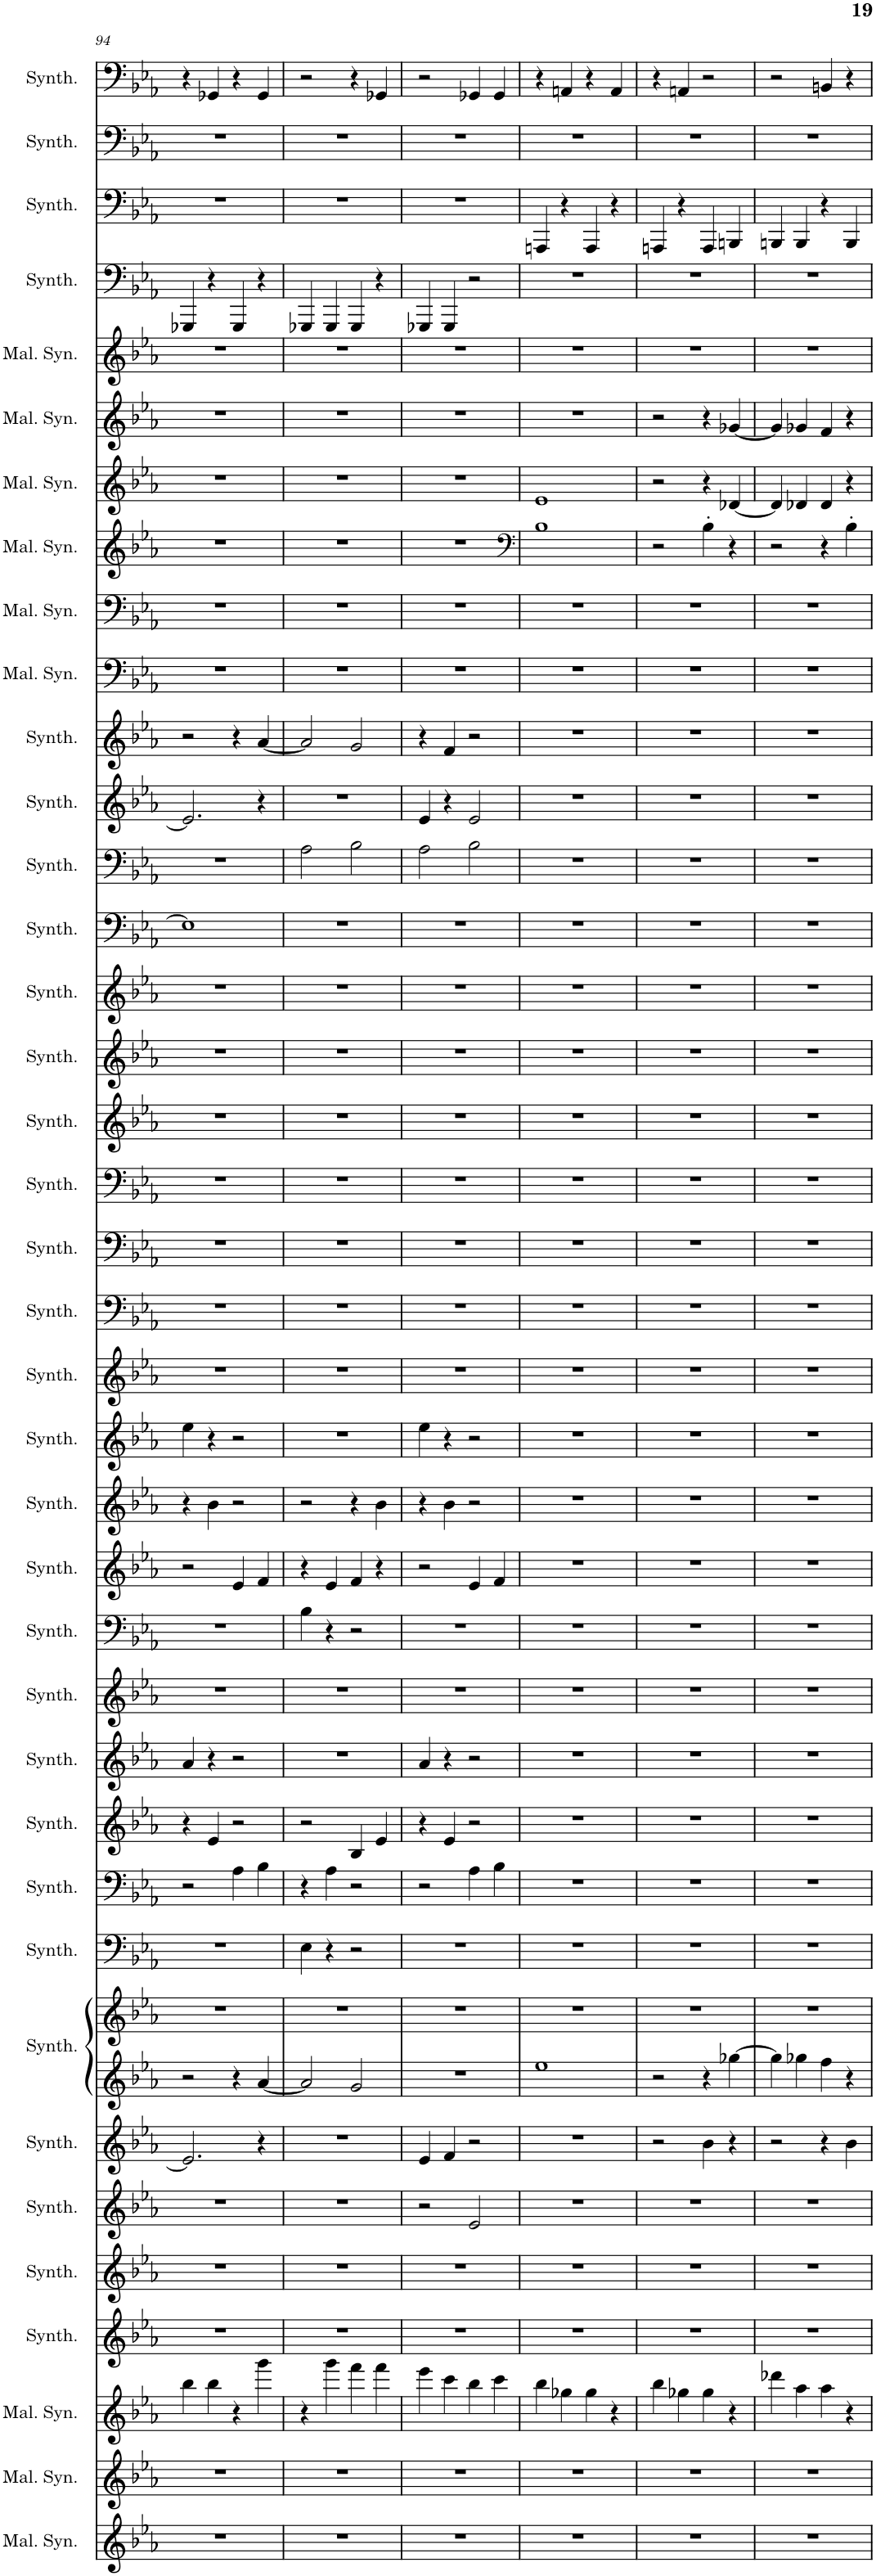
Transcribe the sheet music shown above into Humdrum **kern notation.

**kern	**kern	**kern	**kern	**kern	**kern	**kern	**kern	**kern	**kern	**kern	**kern	**kern	**kern	**kern	**kern	**kern	**kern	**kern	**kern	**kern	**kern	**kern	**kern	**kern	**kern	**kern	**kern	**kern	**kern	**kern	**kern	**kern	**kern	**kern	**kern	**kern	**kern	**kern
*part38	*part37	*part36	*part35	*part34	*part33	*part32	*part31	*part31	*part30	*part29	*part28	*part27	*part26	*part25	*part24	*part23	*part22	*part21	*part20	*part19	*part18	*part17	*part16	*part15	*part14	*part13	*part12	*part11	*part10	*part9	*part8	*part7	*part6	*part5	*part4	*part3	*part2	*part1
*staff39	*staff38	*staff37	*staff36	*staff35	*staff34	*staff33	*staff32	*staff31	*staff30	*staff29	*staff28	*staff27	*staff26	*staff25	*staff24	*staff23	*staff22	*staff21	*staff20	*staff19	*staff18	*staff17	*staff16	*staff15	*staff14	*staff13	*staff12	*staff11	*staff10	*staff9	*staff8	*staff7	*staff6	*staff5	*staff4	*staff3	*staff2	*staff1
*I"Mallet Synthesizer	*I"Mallet Synthesizer	*I"Mallet Synthesizer, Synth	*I"Saw Synthesizer	*I"Saw Synthesizer	*I"Saw Synthesizer	*I"Saw Synthesizer	*I"Saw Synthesizer, Piano	*	*I"Saw Synthesizer	*I"Saw Synthesizer	*I"Saw Synthesizer	*I"Saw Synthesizer	*I"Saw Synthesizer, Harmony 2	*I"Saw Synthesizer	*I"Saw Synthesizer	*I"Saw Synthesizer	*I"Saw Synthesizer	*I"Saw Synthesizer, Harmony 1	*I"String Synthesizer	*I"String Synthesizer	*I"String Synthesizer	*I"String Synthesizer	*I"String Synthesizer	*I"String Synthesizer, Clean GTR	*I"String Synthesizer	*I"String Synthesizer	*I"String Synthesizer	*I"String Synthesizer, Choir	*I"Mallet Synthesizer	*I"Mallet Synthesizer	*I"Mallet Synthesizer	*I"Mallet Synthesizer	*I"Mallet Synthesizer	*I"Mallet Synthesizer, Center Lead 1	*I"Bass Synthesizer	*I"Bass Synthesizer	*I"Bass Synthesizer	*I"Bass Synthesizer, Bass GTR
*I'Mal. Syn.	*I'Mal. Syn.	*I'Mal. Syn.	*I'Synth.	*I'Synth.	*I'Synth.	*I'Synth.	*I'Synth.	*	*I'Synth.	*I'Synth.	*I'Synth.	*I'Synth.	*I'Synth.	*I'Synth.	*I'Synth.	*I'Synth.	*I'Synth.	*I'Synth.	*I'Synth.	*I'Synth.	*I'Synth.	*I'Synth.	*I'Synth.	*I'Synth.	*I'Synth.	*I'Synth.	*I'Synth.	*I'Synth.	*I'Mal. Syn.	*I'Mal. Syn.	*I'Mal. Syn.	*I'Mal. Syn.	*I'Mal. Syn.	*I'Mal. Syn.	*I'Synth.	*I'Synth.	*I'Synth.	*I'Synth.
!!LO:PB:g=z
*clefG2	*clefG2	*clefG2	*clefG2	*clefG2	*clefG2	*clefG2	*clefG2	*clefG2	*clefF4	*clefF4	*clefG2	*clefG2	*clefG2	*clefF4	*clefG2	*clefG2	*clefG2	*clefG2	*clefF4	*clefF4	*clefF4	*clefG2	*clefG2	*clefG2	*clefF4	*clefF4	*clefG2	*clefG2	*clefF4	*clefF4	*clefG2	*clefG2	*clefG2	*clefG2	*clefF4	*clefF4	*clefF4	*clefF4
*k[b-e-a-]	*k[b-e-a-]	*k[b-e-a-]	*k[b-e-a-]	*k[b-e-a-]	*k[b-e-a-]	*k[b-e-a-]	*k[b-e-a-]	*k[b-e-a-]	*k[b-e-a-]	*k[b-e-a-]	*k[b-e-a-]	*k[b-e-a-]	*k[b-e-a-]	*k[b-e-a-]	*k[b-e-a-]	*k[b-e-a-]	*k[b-e-a-]	*k[b-e-a-]	*k[b-e-a-]	*k[b-e-a-]	*k[b-e-a-]	*k[b-e-a-]	*k[b-e-a-]	*k[b-e-a-]	*k[b-e-a-]	*k[b-e-a-]	*k[b-e-a-]	*k[b-e-a-]	*k[b-e-a-]	*k[b-e-a-]	*k[b-e-a-]	*k[b-e-a-]	*k[b-e-a-]	*k[b-e-a-]	*k[b-e-a-]	*k[b-e-a-]	*k[b-e-a-]	*k[b-e-a-]
*M4/4	*M4/4	*M4/4	*M4/4	*M4/4	*M4/4	*M4/4	*M4/4	*M4/4	*M4/4	*M4/4	*M4/4	*M4/4	*M4/4	*M4/4	*M4/4	*M4/4	*M4/4	*M4/4	*M4/4	*M4/4	*M4/4	*M4/4	*M4/4	*M4/4	*M4/4	*M4/4	*M4/4	*M4/4	*M4/4	*M4/4	*M4/4	*M4/4	*M4/4	*M4/4	*M4/4	*M4/4	*M4/4	*M4/4
=94	=94	=94	=94	=94	=94	=94	=94	=94	=94	=94	=94	=94	=94	=94	=94	=94	=94	=94	=94	=94	=94	=94	=94	=94	=94	=94	=94	=94	=94	=94	=94	=94	=94	=94	=94	=94	=94	=94
1r	1r	4bb-\	1r	1r	1r	2.e-/]	2r	1r	1r	2r	4r	4a-/	1r	1r	2r	4r	4ee-\	1r	1r	1r	1r	1r	1r	1r	1E-]	1r	2.e-/]	2r	1r	1r	1r	1r	1r	1r	4GGG-X/	1r	1r	4r
.	.	4bb-\	.	.	.	.	.	.	.	.	4e-/	4r	.	.	.	4b-\	4r	.	.	.	.	.	.	.	.	.	.	.	.	.	.	.	.	.	4r	.	.	4GG-X/
.	.	4r	.	.	.	.	4r	.	.	4A-\	2r	2r	.	.	4e-/	2r	2r	.	.	.	.	.	.	.	.	.	.	4r	.	.	.	.	.	.	4GGG-/	.	.	4r
.	.	4ggg\	.	.	.	4r	[4a-/	.	.	4B-\	.	.	.	.	4f/	.	.	.	.	.	.	.	.	.	.	.	4r	[4a-/	.	.	.	.	.	.	4r	.	.	4GG-/
=95	=95	=95	=95	=95	=95	=95	=95	=95	=95	=95	=95	=95	=95	=95	=95	=95	=95	=95	=95	=95	=95	=95	=95	=95	=95	=95	=95	=95	=95	=95	=95	=95	=95	=95	=95	=95	=95	=95
1r	1r	4r	1r	1r	1r	1r	2a-/]	1r	4E-\	4r	2r	1r	1r	4B-\	4r	2r	1r	1r	1r	1r	1r	1r	1r	1r	1r	2A-\	1r	2a-/]	1r	1r	1r	1r	1r	1r	4GGG-X/	1r	1r	2r
.	.	4ggg\	.	.	.	.	.	.	4r	4A-\	.	.	.	4r	4e-/	.	.	.	.	.	.	.	.	.	.	.	.	.	.	.	.	.	.	.	4GGG-/	.	.	.
.	.	4fff\	.	.	.	.	2g/	.	2r	2r	4B-/	.	.	2r	4f/	4r	.	.	.	.	.	.	.	.	.	2B-\	.	2g/	.	.	.	.	.	.	4GGG-/	.	.	4r
.	.	4fff\	.	.	.	.	.	.	.	.	4e-/	.	.	.	4r	4b-\	.	.	.	.	.	.	.	.	.	.	.	.	.	.	.	.	.	.	4r	.	.	4GG-X/
=96	=96	=96	=96	=96	=96	=96	=96	=96	=96	=96	=96	=96	=96	=96	=96	=96	=96	=96	=96	=96	=96	=96	=96	=96	=96	=96	=96	=96	=96	=96	=96	=96	=96	=96	=96	=96	=96	=96
1r	1r	4eee-\	1r	1r	2r	4e-/	1r	1r	1r	2r	4r	4a-/	1r	1r	2r	4r	4ee-\	1r	1r	1r	1r	1r	1r	1r	1r	2A-\	4e-/	4r	1r	1r	1r	1r	1r	1r	4GGG-X/	1r	1r	2r
.	.	4ccc\	.	.	.	4f/	.	.	.	.	4e-/	4r	.	.	.	4b-\	4r	.	.	.	.	.	.	.	.	.	4r	4f/	.	.	.	.	.	.	4GGG-/	.	.	.
.	.	4bb-\	.	.	2e-/	2r	.	.	.	4A-\	2r	2r	.	.	4e-/	2r	2r	.	.	.	.	.	.	.	.	2B-\	2e-/	2r	.	.	.	.	.	.	2r	.	.	4GG-X/
.	.	4ccc\	.	.	.	.	.	.	.	4B-\	.	.	.	.	4f/	.	.	.	.	.	.	.	.	.	.	.	.	.	.	.	.	.	.	.	.	.	.	4GG-/
=97	=97	=97	=97	=97	=97	=97	=97	=97	=97	=97	=97	=97	=97	=97	=97	=97	=97	=97	=97	=97	=97	=97	=97	=97	=97	=97	=97	=97	=97	=97	=97	=97	=97	=97	=97	=97	=97	=97
*	*	*	*	*	*	*	*	*	*	*	*	*	*	*	*	*	*	*	*	*	*	*	*	*	*	*	*	*	*	*	*clefF4	*	*	*	*	*	*	*
1r	1r	4bb-\	1r	1r	1r	1r	1ee-	1r	1r	1r	1r	1r	1r	1r	1r	1r	1r	1r	1r	1r	1r	1r	1r	1r	1r	1r	1r	1r	1r	1r	1B-	1e-	1r	1r	1r	4AAAn/	1r	4r
.	.	4gg-X\	.	.	.	.	.	.	.	.	.	.	.	.	.	.	.	.	.	.	.	.	.	.	.	.	.	.	.	.	.	.	.	.	.	4r	.	4AAn/
.	.	4gg-\	.	.	.	.	.	.	.	.	.	.	.	.	.	.	.	.	.	.	.	.	.	.	.	.	.	.	.	.	.	.	.	.	.	4AAA/	.	4r
.	.	4r	.	.	.	.	.	.	.	.	.	.	.	.	.	.	.	.	.	.	.	.	.	.	.	.	.	.	.	.	.	.	.	.	.	4r	.	4AA/
=98	=98	=98	=98	=98	=98	=98	=98	=98	=98	=98	=98	=98	=98	=98	=98	=98	=98	=98	=98	=98	=98	=98	=98	=98	=98	=98	=98	=98	=98	=98	=98	=98	=98	=98	=98	=98	=98	=98
1r	1r	4bb-\	1r	1r	1r	2r	2r	1r	1r	1r	1r	1r	1r	1r	1r	1r	1r	1r	1r	1r	1r	1r	1r	1r	1r	1r	1r	1r	1r	1r	2r	2r	2r	1r	1r	4AAAn/	1r	4r
.	.	4gg-X\	.	.	.	.	.	.	.	.	.	.	.	.	.	.	.	.	.	.	.	.	.	.	.	.	.	.	.	.	.	.	.	.	.	4r	.	4AAn/
.	.	4gg-\	.	.	.	4b-\	4r	.	.	.	.	.	.	.	.	.	.	.	.	.	.	.	.	.	.	.	.	.	.	.	4B-'\	4r	4r	.	.	4AAA/	.	2r
.	.	4r	.	.	.	4r	[4gg-X\	.	.	.	.	.	.	.	.	.	.	.	.	.	.	.	.	.	.	.	.	.	.	.	4r	[4d-X/	[4g-X/	.	.	4BBBn/	.	.
=99	=99	=99	=99	=99	=99	=99	=99	=99	=99	=99	=99	=99	=99	=99	=99	=99	=99	=99	=99	=99	=99	=99	=99	=99	=99	=99	=99	=99	=99	=99	=99	=99	=99	=99	=99	=99	=99	=99
1r	1r	4ddd-X\	1r	1r	1r	2r	4gg-\]	1r	1r	1r	1r	1r	1r	1r	1r	1r	1r	1r	1r	1r	1r	1r	1r	1r	1r	1r	1r	1r	1r	1r	2r	4d-/]	4g-/]	1r	1r	4BBBn/	1r	2r
.	.	4aa-\	.	.	.	.	4gg-X\	.	.	.	.	.	.	.	.	.	.	.	.	.	.	.	.	.	.	.	.	.	.	.	.	4d-X/	4g-X/	.	.	4BBB/	.	.
.	.	4aa-\	.	.	.	4r	4ff\	.	.	.	.	.	.	.	.	.	.	.	.	.	.	.	.	.	.	.	.	.	.	.	4r	4d-/	4f/	.	.	4r	.	4BBn/
.	.	4r	.	.	.	4b-\	4r	.	.	.	.	.	.	.	.	.	.	.	.	.	.	.	.	.	.	.	.	.	.	.	4B-'\	4r	4r	.	.	4BBB/	.	4r
=	=	=	=	=	=	=	=	=	=	=	=	=	=	=	=	=	=	=	=	=	=	=	=	=	=	=	=	=	=	=	=	=	=	=	=	=	=	=
*-	*-	*-	*-	*-	*-	*-	*-	*-	*-	*-	*-	*-	*-	*-	*-	*-	*-	*-	*-	*-	*-	*-	*-	*-	*-	*-	*-	*-	*-	*-	*-	*-	*-	*-	*-	*-	*-	*-
